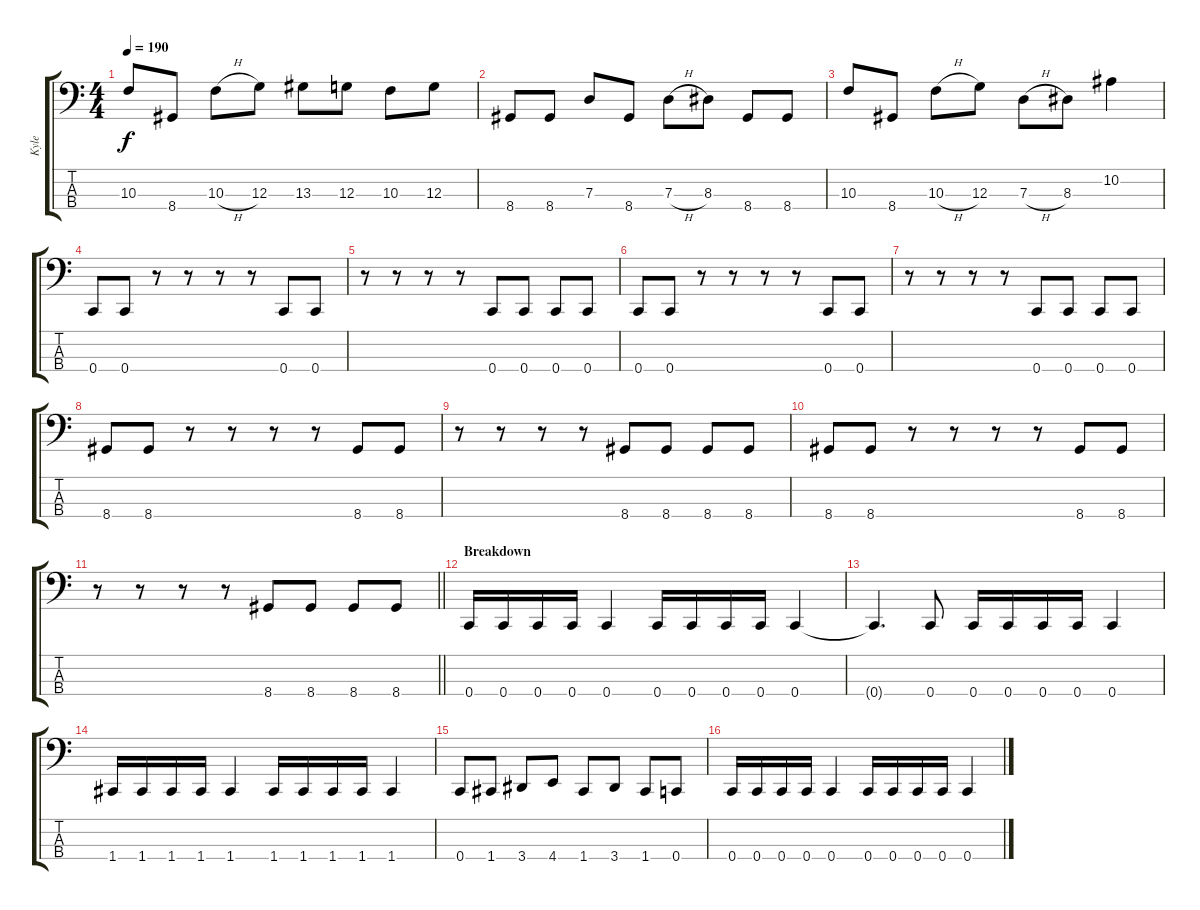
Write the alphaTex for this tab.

\track ("Kyle" "Kyle") {instrument electricbasspick}
\staff {score tabs}
\tuning (F2 C2 G1 C1) {hide}
\ts (4 4)
\tempo 190
\clef f4
\ks c
10.3.8{dy f} 8.4.8 10.3{h}.8 12.3.8 13.3.8 12.3.8 10.3.8 12.3.8 |
8.4.8 8.4.8 7.3.8 8.4.8 7.3{h}.8 8.3.8 8.4.8 8.4.8 |
10.3.8 8.4.8 10.3{h}.8 12.3.8 7.3{h}.8 8.3.8 10.2.4 |
0.4.8 0.4.8 r.8 r.8 r.8 r.8 0.4.8 0.4.8 |
r.8 r.8 r.8 r.8 0.4.8 0.4.8 0.4.8 0.4.8 |
0.4.8 0.4.8 r.8 r.8 r.8 r.8 0.4.8 0.4.8 |
r.8 r.8 r.8 r.8 0.4.8 0.4.8 0.4.8 0.4.8 |
8.4.8 8.4.8 r.8 r.8 r.8 r.8 8.4.8 8.4.8 |
r.8 r.8 r.8 r.8 8.4.8 8.4.8 8.4.8 8.4.8 |
8.4.8 8.4.8 r.8 r.8 r.8 r.8 8.4.8 8.4.8 |
\barLineRight lightlight
r.8 r.8 r.8 r.8 8.4.8 8.4.8 8.4.8 8.4.8 |
\section ("" "Breakdown")
0.4.16 0.4.16 0.4.16 0.4.16 0.4.4 0.4.16 0.4.16 0.4.16 0.4.16 0.4.4 |
0.4{t}.4{d} 0.4.8 0.4.16 0.4.16 0.4.16 0.4.16 0.4.4 |
1.4.16 1.4.16 1.4.16 1.4.16 1.4.4 1.4.16 1.4.16 1.4.16 1.4.16 1.4.4 |
0.4.8 1.4.8 3.4.8 4.4.8 1.4.8 3.4.8 1.4.8 0.4.8 |
0.4.16 0.4.16 0.4.16 0.4.16 0.4.4 0.4.16 0.4.16 0.4.16 0.4.16 0.4.4
